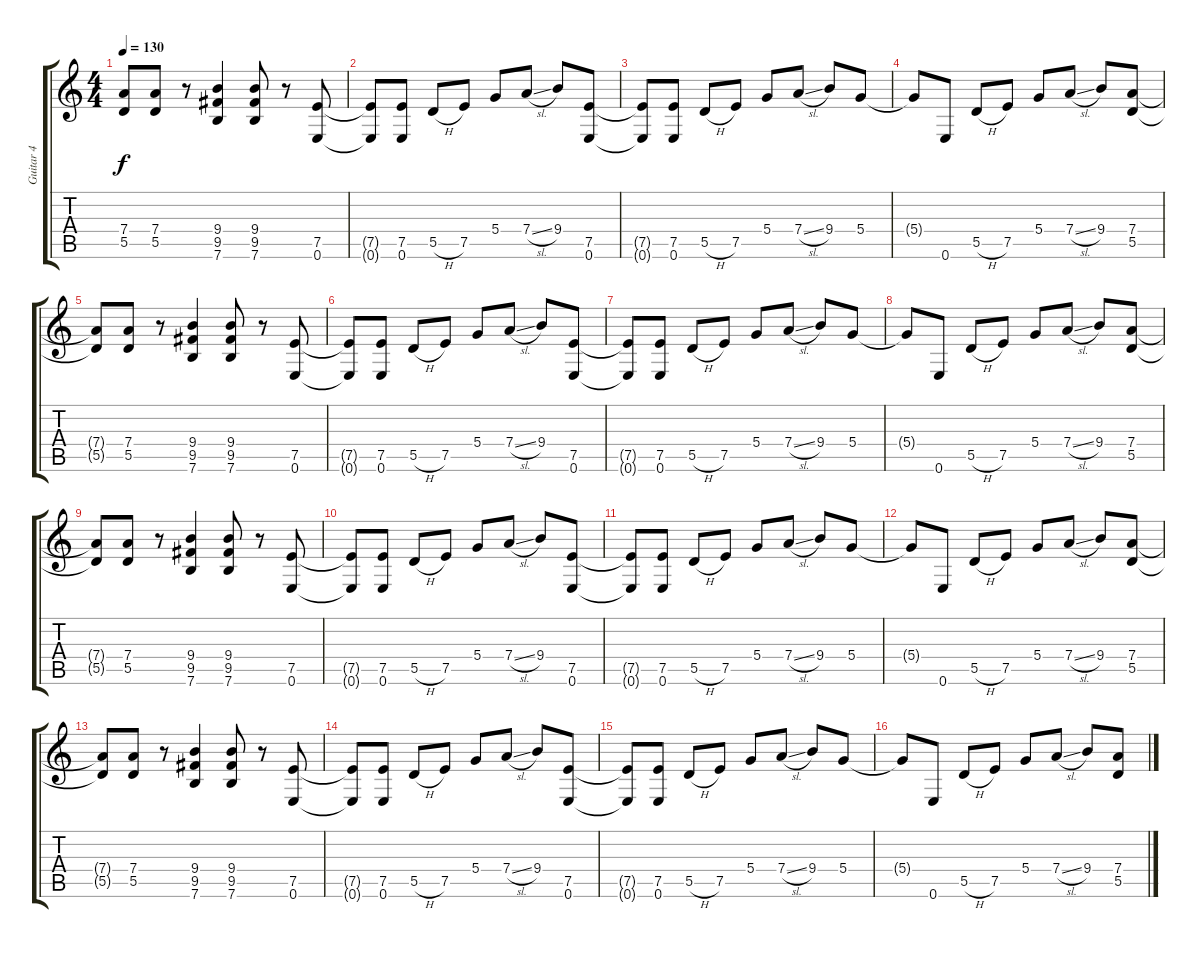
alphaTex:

\track ("Guitar 4" "Guitar 4") {instrument distortionguitar}
\staff {score tabs}
\tuning (E4 B3 G3 D3 A2 E2) {hide}
\ts (4 4)
\tempo 130
\clef g2
\ks c
(7.4{t} 5.5{t}).8{dy f} (7.4 5.5).8 r.8 (9.4 9.5 7.6).4 (9.4 9.5 7.6).8 r.8 (7.5 0.6).8 |
(7.5{t} 0.6{t}).8 (7.5 0.6).8 5.5{h}.8 7.5.8 5.4.8 7.4{sl}.8 9.4.8 (7.5 0.6).8 |
(7.5{t} 0.6{t}).8 (7.5 0.6).8 5.5{h}.8 7.5.8 5.4.8 7.4{sl}.8 9.4.8 5.4.8 |
5.4{t}.8 0.6.8 5.5{h}.8 7.5.8 5.4.8 7.4{sl}.8 9.4.8 (7.4 5.5).8 |
(7.4{t} 5.5{t}).8 (7.4 5.5).8 r.8 (9.4 9.5 7.6).4 (9.4 9.5 7.6).8 r.8 (7.5 0.6).8 |
(7.5{t} 0.6{t}).8 (7.5 0.6).8 5.5{h}.8 7.5.8 5.4.8 7.4{sl}.8 9.4.8 (7.5 0.6).8 |
(7.5{t} 0.6{t}).8 (7.5 0.6).8 5.5{h}.8 7.5.8 5.4.8 7.4{sl}.8 9.4.8 5.4.8 |
5.4{t}.8 0.6.8 5.5{h}.8 7.5.8 5.4.8 7.4{sl}.8 9.4.8 (7.4 5.5).8 |
(7.4{t} 5.5{t}).8 (7.4 5.5).8 r.8 (9.4 9.5 7.6).4 (9.4 9.5 7.6).8 r.8 (7.5 0.6).8 |
(7.5{t} 0.6{t}).8 (7.5 0.6).8 5.5{h}.8 7.5.8 5.4.8 7.4{sl}.8 9.4.8 (7.5 0.6).8 |
(7.5{t} 0.6{t}).8 (7.5 0.6).8 5.5{h}.8 7.5.8 5.4.8 7.4{sl}.8 9.4.8 5.4.8 |
5.4{t}.8 0.6.8 5.5{h}.8 7.5.8 5.4.8 7.4{sl}.8 9.4.8 (7.4 5.5).8 |
(7.4{t} 5.5{t}).8 (7.4 5.5).8 r.8 (9.4 9.5 7.6).4 (9.4 9.5 7.6).8 r.8 (7.5 0.6).8 |
(7.5{t} 0.6{t}).8 (7.5 0.6).8 5.5{h}.8 7.5.8 5.4.8 7.4{sl}.8 9.4.8 (7.5 0.6).8 |
(7.5{t} 0.6{t}).8 (7.5 0.6).8 5.5{h}.8 7.5.8 5.4.8 7.4{sl}.8 9.4.8 5.4.8 |
5.4{t}.8 0.6.8 5.5{h}.8 7.5.8 5.4.8 7.4{sl}.8 9.4.8 (7.4 5.5).8
